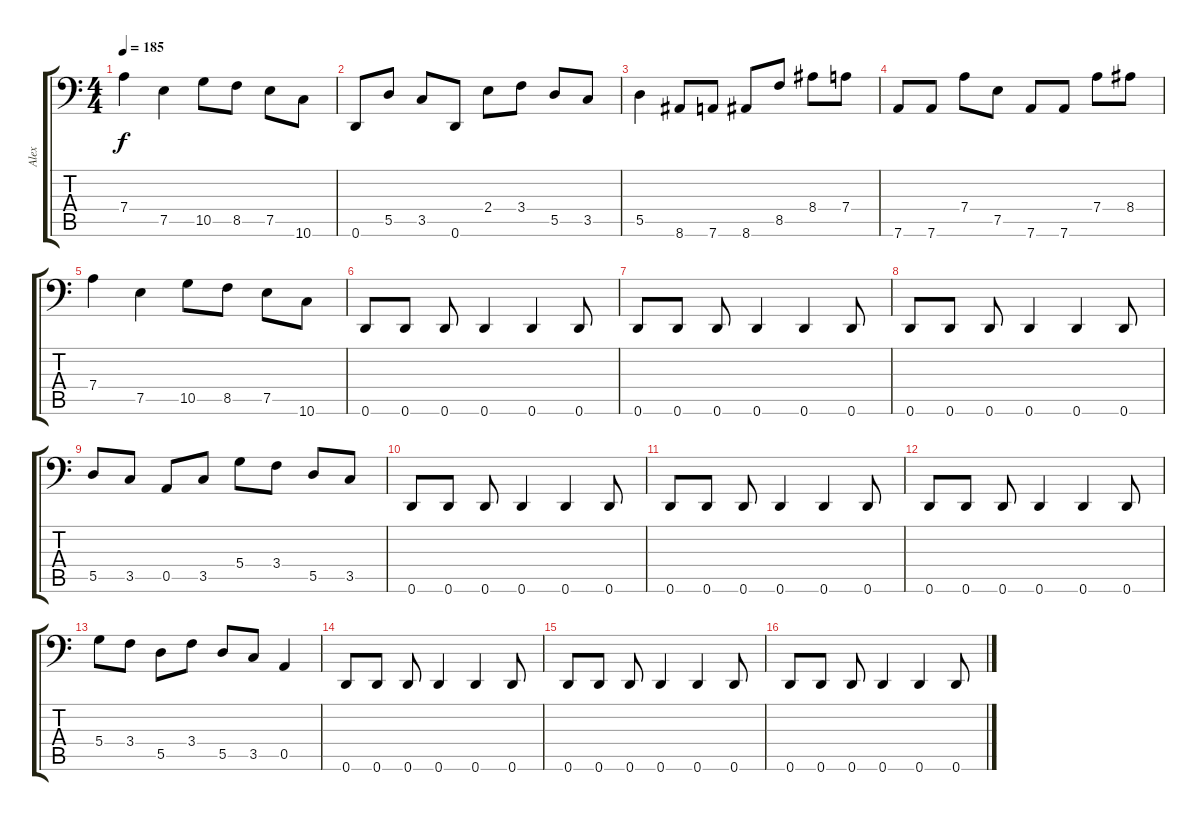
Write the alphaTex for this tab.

\track ("Alex" "Alex") {instrument slapbass2}
\staff {score tabs}
\tuning (E3 B2 G2 D2 A1 D1) {hide}
\ts (4 4)
\tempo 185
\clef f4
\ks c
7.4.4{dy f} 7.5.4 10.5.8 8.5.8 7.5.8 10.6.8 |
0.6.8 5.5.8 3.5.8 0.6.8 2.4.8 3.4.8 5.5.8 3.5.8 |
5.5.4 8.6.8 7.6.8 8.6.8 8.5.8 8.4.8 7.4.8 |
7.6.8 7.6.8 7.4.8 7.5.8 7.6.8 7.6.8 7.4.8 8.4.8 |
7.4.4 7.5.4 10.5.8 8.5.8 7.5.8 10.6.8 |
0.6.8 0.6.8 0.6.8 0.6.4 0.6.4 0.6.8 |
0.6.8 0.6.8 0.6.8 0.6.4 0.6.4 0.6.8 |
0.6.8 0.6.8 0.6.8 0.6.4 0.6.4 0.6.8 |
5.5.8 3.5.8 0.5.8 3.5.8 5.4.8 3.4.8 5.5.8 3.5.8 |
0.6.8 0.6.8 0.6.8 0.6.4 0.6.4 0.6.8 |
0.6.8 0.6.8 0.6.8 0.6.4 0.6.4 0.6.8 |
0.6.8 0.6.8 0.6.8 0.6.4 0.6.4 0.6.8 |
5.4.8 3.4.8 5.5.8 3.4.8 5.5.8 3.5.8 0.5.4 |
0.6.8 0.6.8 0.6.8 0.6.4 0.6.4 0.6.8 |
0.6.8 0.6.8 0.6.8 0.6.4 0.6.4 0.6.8 |
0.6.8 0.6.8 0.6.8 0.6.4 0.6.4 0.6.8
